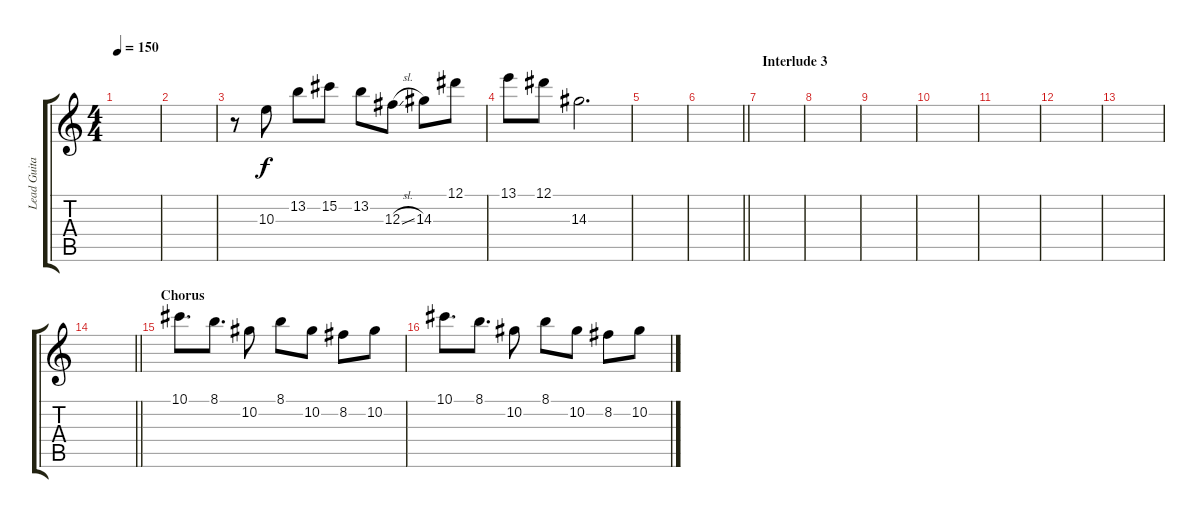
\track ("Lead Guitar" "Lead Guita") {instrument distortionguitar}
\staff {score tabs}
\tuning (Eb4 Bb3 Gb3 Db3 Ab2 Db2) {hide}
\ts (4 4)
\tempo 150
\clef g2
\ks c
|
|
r.8 10.3.8 13.2.8 15.2.8 13.2.8 12.3{sl}.8 14.3.8 12.1.8 |
13.1.8 12.1.8 14.3.2{d} |
|
\barLineRight lightlight
|
\section ("" "Interlude 3")
|
|
|
|
|
|
|
\barLineRight lightlight
|
\section ("" "Chorus")
10.1.8{d} 8.1.8{d} 10.2.8 8.1.8 10.2.8 8.2.8 10.2.8 |
10.1.8{d} 8.1.8{d} 10.2.8 8.1.8 10.2.8 8.2.8 10.2.8
